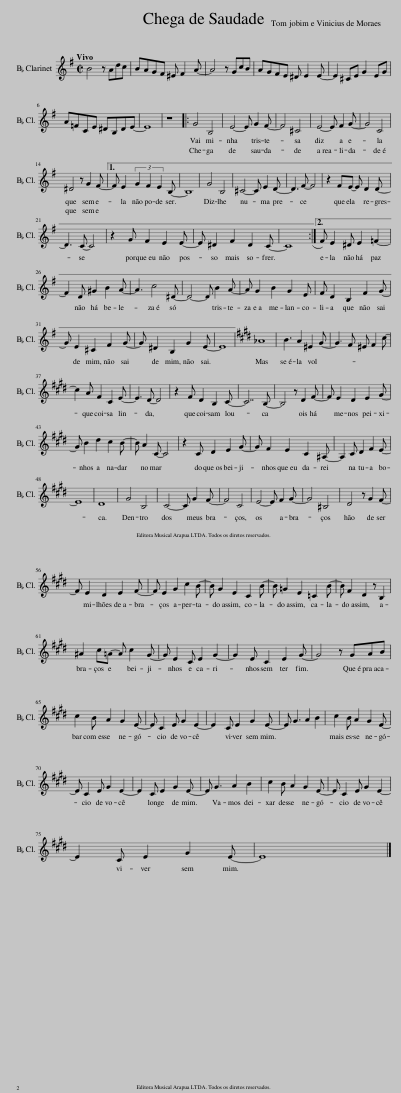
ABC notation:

X:1
L:1/8
Q:1/4=120
M:4/4
I:linebreak $
K:none
V:1 treble transpose=-2
V:1
[K:G] B4 z Adc | BAGF ^E F2 A- | A4 z GcB | AGFE ^D E2 E- | E2 ^CE G2 EG |$ %5
 A=FCE ^DB,DE- | E8 | z8 |: G4 B,4 | E4- E G2 F- | %10
 F4 ^C4 | E4- E F2 G- | G4 C4 |$ ^D4 z G2 F- |1 F E2 (3G2 F2 E2 B,- | %15
 B,8 | G4 B,4 | ^C4- C E2 D- | D3 F- F4 | z2 FE- E D2 D- |$ %20
 D3 C- C4 | z2 G F2 E2 E- | E ^D2 F2 D2 C- | C8 :|2 (F E2) ^D E2 =F2- |$ %25
 F2 D ^G2 B2 A- | A3 c4 ^D- | D4- D B2 A- | A G2 B2 G2 E | F D2 B,2 F2 G- |$ %30
 G E2 ^C2 F2 G- | G ^D2 B,2 G2 E- | E8 ||[K:E] _A8 | B3 A2 ^E2 G- | %35
 G3 F ^E F2 c- |$ c2 A F2 C2 E- | E3 D- D4 | z2 F D2 B,2 C- | C7 B,- | %40
 B,4 z D2 F- | F E2 D2 E2 G- |$ G B2 d2 c2 B- | B A2 C- C4 | z2 C D2 E2 G- | %45
 G F2 E2 C2 ^A,- | A,2 C D2 F2 E- |$ E8 | D8 | G4 B,4 | %50
 C4- C G2 F- | F4 C4 | E4- E F2 G- | G4 ^B,4 | D4 z G2 F- |$ %55
 F E2 D2 E2 F- | F E2 G2 c2 B- | B G2 E2 C2 B- | B =G2 E2 =C2 B- | B F2 D2 z B,2 |$ %60
 ^A2 c=A- A c2 G- | G E2 C E2 G2- | G2 E C2 E2 G- | G4 z GAB |$ c2 B A2 G2 E- | %65
 E C2 E G2 E2- | E2 C E2 G2 E- | E G3 A2 B2 | c2 B A2 G2 E- |$ E C2 E G2 E2- | %70
 E2 C E2 G2 E- | E G3 A2 B2 | c2 B A2 G2 E- | E C2 E G2 E2- |$ E2 C E2 G2 E- | %75
 E8 |] %76
